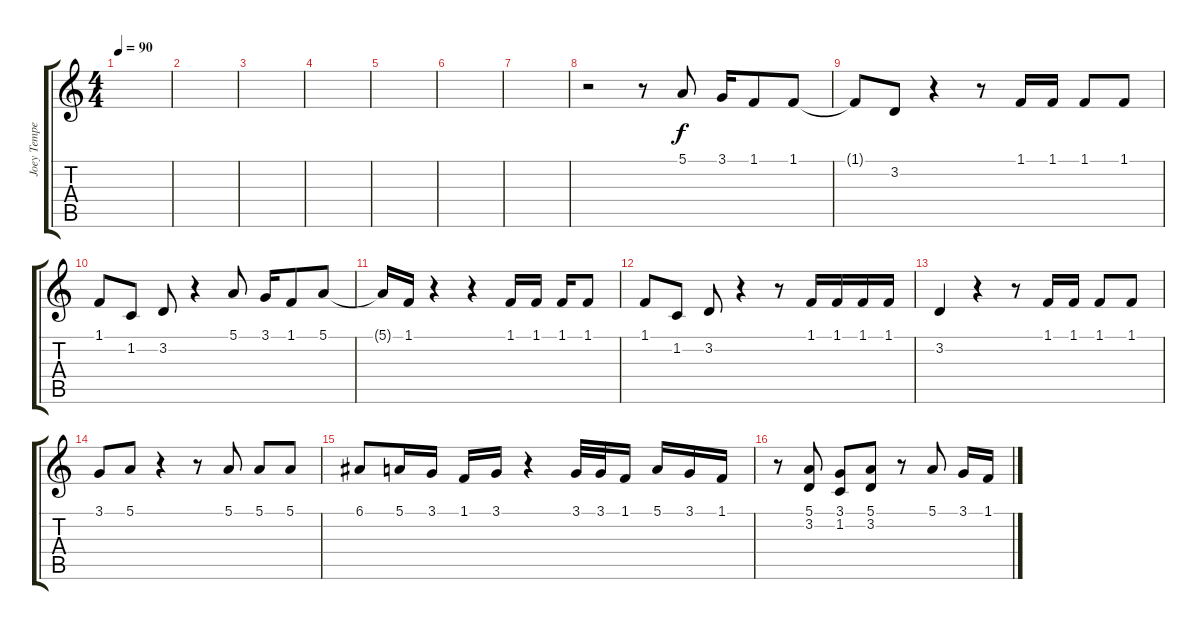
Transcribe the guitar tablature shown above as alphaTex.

\track ("Joey Tempest" "Joey Tempe") {instrument trombone}
\staff {score tabs}
\tuning (E4 B3 G3 D3 A2 E2) {hide}
\ts (4 4)
\tempo 90
\clef g2
\ks c
|
|
|
|
|
|
|
r.2 r.8 5.1.8 3.1.16 1.1.8 1.1.8 |
1.1{t}.8 3.2.8 r.4 r.8 1.1.16 1.1.16 1.1.8 1.1.8 |
1.1.8 1.2.8 3.2.8 r.4 5.1.8 3.1.16 1.1.8 5.1.8 |
5.1{t}.16 1.1.16 r.4 r.4 1.1.16 1.1.16 1.1.16 1.1.8 |
1.1.8 1.2.8 3.2.8 r.4 r.8 1.1.16 1.1.16 1.1.16 1.1.16 |
3.2.4 r.4 r.8 1.1.16 1.1.16 1.1.8 1.1.8 |
3.1.8 5.1.8 r.4 r.8 5.1.8 5.1.8 5.1.8 |
6.1.8 5.1.16 3.1.16 1.1.16 3.1.16 r.4 3.1.32 3.1.32 1.1.16 5.1.16 3.1.16 1.1.16 |
r.8 (5.1 3.2).8 (3.1 1.2).8 (5.1 3.2).8 r.8 5.1.8 3.1.16 1.1.16
